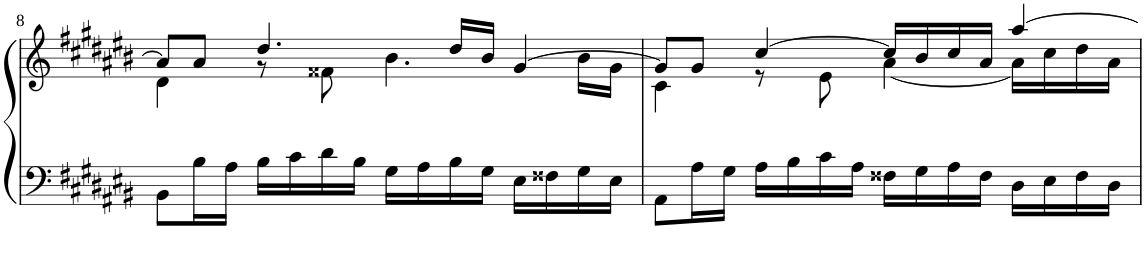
**kern	**kern
*part1	*part1
*staff2	*staff1
*I"Piano	*
*I'Pno	*
!!LO:PB:g=z
*clefF4	*clefG2
*k[f#c#g#d#a#e#b#]	*k[f#c#g#d#a#e#b#]
*M4/4	*M4/4
*met(c)	*met(c)
=8	=8
*	*^
8BB#\L	8a#/L]	4d#\
16B#\L	8a#/J	.
16A#\JJ	.	.
16B#\LL	4.dd#/	8r
16c#\	.	.
16d#\	.	8f##X\
16B#\JJ	.	.
16G#\LL	.	4.b#\
16A#\	.	.
16B#\	16dd#/LL	.
16G#\JJ	16b#/JJ	.
16E#\LL	[4g#/	.
16F##X\	.	.
16G#\	.	16b#\LL
16E#\JJ	.	16g#\JJ
=9	=9	=9
8AA#\L	8g#/L]	4c#\
16A#\L	8g#/J	.
16G#\JJ	.	.
16A#\LL	[4cc#/	8r
16B#\	.	.
16c#\	.	8e#\
16A#\JJ	.	.
16F##X\LL	16cc#/LL]	[4a#\
16G#\	16b#/	.
16A#\	16cc#/	.
16F##\JJ	16a#/JJ	.
16D#\LL	[4aa#/	16a#\LL]
16E#\	.	16cc#\
16F##\	.	16dd#\
16D#\JJ	.	16a#\JJ
*	*v	*v
=	=
*-	*-
